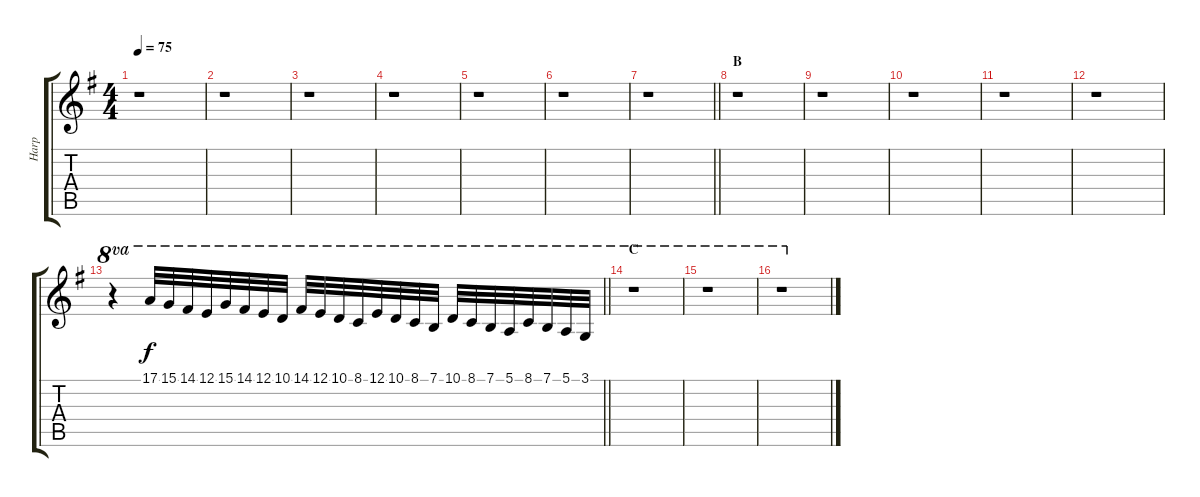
\track ("Harp" "Harp") {instrument orchestralharp}
\staff {score tabs}
\tuning (E4 B3 G3 D3 A2 E2) {hide}
\ts (4 4)
\tempo 75
\clef g2
\ks g
r.1{dy f} |
r.1 |
r.1 |
r.1 |
r.1 |
r.1 |
\barLineRight lightlight
r.1 |
\section ("" "B")
r.1 |
r.1 |
r.1 |
r.1 |
r.1 |
\barLineRight lightlight
r.4{ot 8va} 17.1.32{ot 8va} 15.1.32{ot 8va} 14.1.32{ot 8va} 12.1.32{ot 8va} 15.1.32{ot 8va} 14.1.32{ot 8va} 12.1.32{ot 8va} 10.1.32{ot 8va} 14.1.32{ot 8va} 12.1.32{ot 8va} 10.1.32{ot 8va} 8.1.32{ot 8va} 12.1.32{ot 8va} 10.1.32{ot 8va} 8.1.32{ot 8va} 7.1.32{ot 8va} 10.1.32{ot 8va} 8.1.32{ot 8va} 7.1.32{ot 8va} 5.1.32{ot 8va} 8.1.32{ot 8va} 7.1.32{ot 8va} 5.1.32{ot 8va} 3.1.32{ot 8va} |
\section ("" "C")
r.1{ot 8va} |
r.1{ot 8va} |
r.1{ot 8va}
